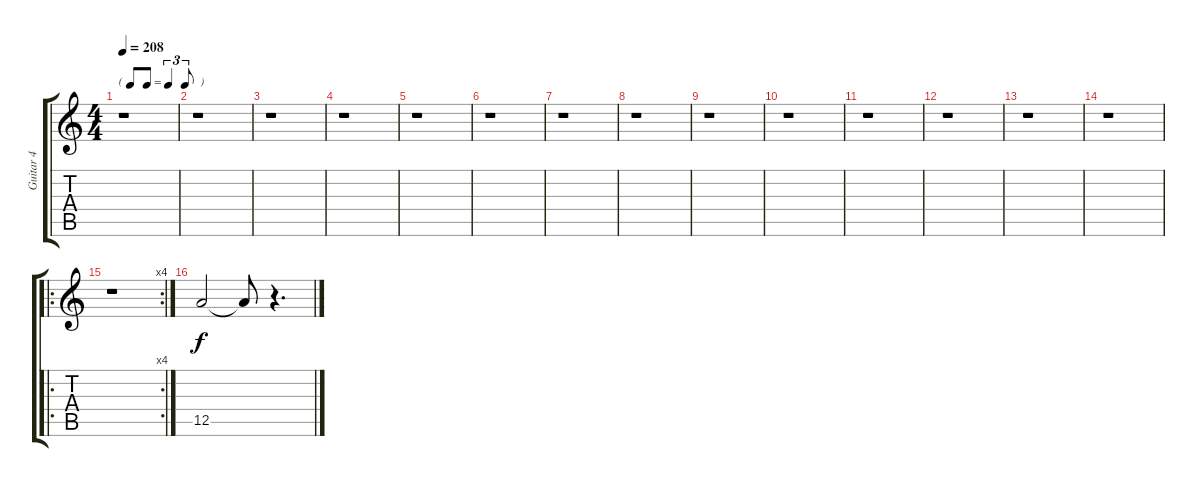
\track ("Guitar 4" "Guitar 4") {instrument distortionguitar}
\staff {score tabs}
\tuning (E4 B3 G3 D3 A2 E2) {hide}
\ts (4 4)
\tf triplet8th
\tempo 208
\clef g2
\ks c
r.1{dy f} |
r.1 |
r.1 |
r.1 |
r.1 |
r.1 |
r.1 |
r.1 |
r.1 |
r.1 |
r.1 |
r.1 |
r.1 |
r.1 |
\ro
\rc 4
r.1 |
12.5.2 12.5{t}.8 r.4{d}
